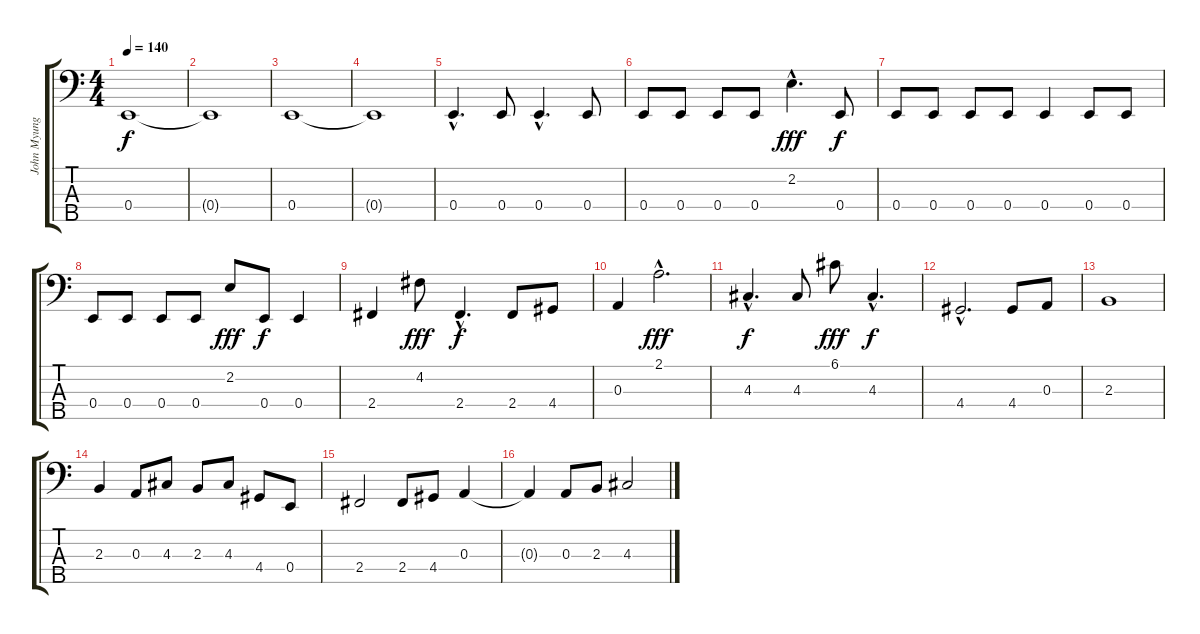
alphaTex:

\track ("John Myung" "John Myung") {instrument electricbassfinger}
\staff {score tabs}
\tuning (G2 D2 A1 E1 B0) {hide}
\ts (4 4)
\tempo 140
\clef f4
\ks c
0.4.1{dy f} |
0.4{t}.1 |
0.4.1 |
0.4{t}.1 |
0.4{hac}.4{d} 0.4.8 0.4{hac}.4{d} 0.4.8 |
0.4.8 0.4.8 0.4.8 0.4.8 2.2{hac}.4{d dy fff} 0.4.8{dy f} |
0.4.8 0.4.8 0.4.8 0.4.8 0.4.4 0.4.8 0.4.8 |
0.4.8 0.4.8 0.4.8 0.4.8 2.2.8{dy fff} 0.4.8{dy f} 0.4.4 |
2.4.4 4.2.8{dy fff} 2.4{hac}.4{d dy f} 2.4.8 4.4.8 |
0.3.4 2.1{hac}.2{d dy fff} |
4.3{hac}.4{d dy f} 4.3.8 6.1.8{dy fff} 4.3{hac}.4{d dy f} |
4.4{hac}.2{d} 4.4.8 0.3.8 |
2.3.1 |
2.3.4 0.3.8 4.3.8 2.3.8 4.3.8 4.4.8 0.4.8 |
2.4.2 2.4.8 4.4.8 0.3.4 |
0.3{t}.4 0.3.8 2.3.8 4.3.2
